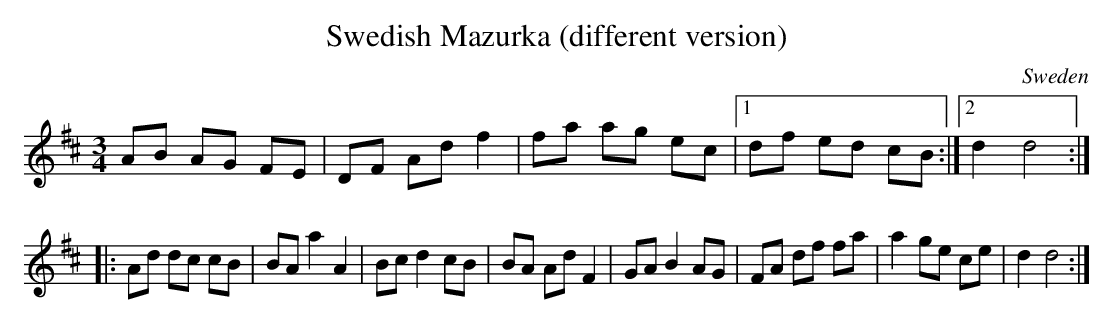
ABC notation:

X:1
T:Swedish Mazurka (different version)
M:3/4
O:Sweden
K:D major
AB AG FE| DF Ad f2| fa ag ec|1 df ed cB :|2 d2 d4 :|
|:Ad dc cB| BA a2 A2| Bc d2 cB| BA Ad F2| \
  GA B2 AG| FA df fa| a2 ge ce | d2 d4 :|
